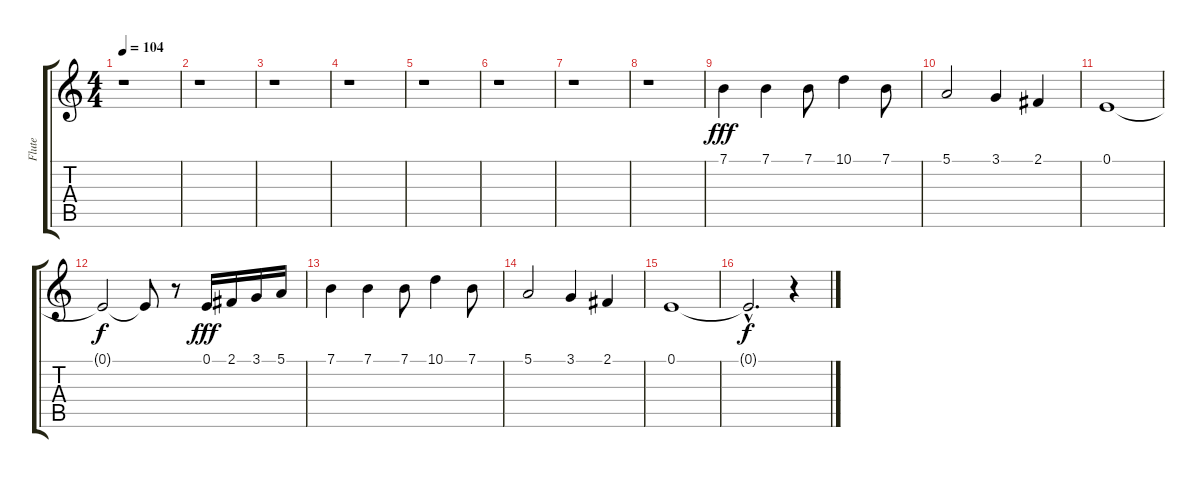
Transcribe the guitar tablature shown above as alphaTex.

\track ("Flute" "Flute") {instrument flute}
\staff {score tabs}
\tuning (E4 B3 G3 D3 A2 E2) {hide}
\ts (4 4)
\tempo 104
\clef g2
\ks c
r.1{dy fff} |
r.1 |
r.1 |
r.1 |
r.1 |
r.1 |
r.1 |
r.1 |
7.1.4 7.1.4 7.1.8 10.1.4 7.1.8 |
5.1.2 3.1.4 2.1.4 |
0.1.1 |
0.1{t}.2{dy f} 0.1{t}.8 r.8 0.1.16{dy fff} 2.1.16 3.1.16 5.1.16 |
7.1.4 7.1.4 7.1.8 10.1.4 7.1.8 |
5.1.2 3.1.4 2.1.4 |
0.1.1 |
0.1{hac t}.2{d dy f} r.4
